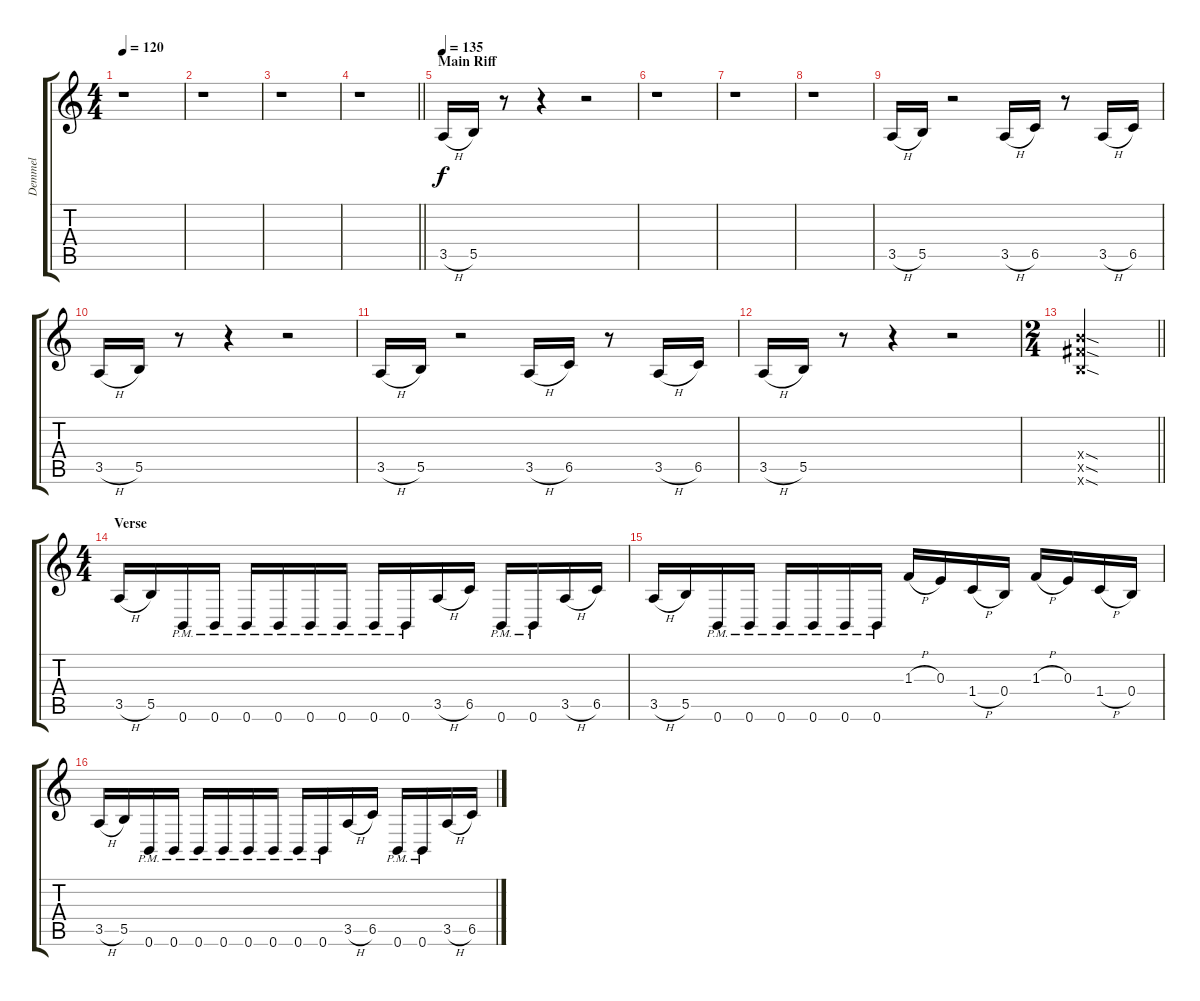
\track ("Demmel" "Demmel") {instrument distortionguitar}
\staff {score tabs}
\tuning (Db4 Ab3 E3 B2 Gb2 B1) {hide}
\ts (4 4)
\tempo 120
\clef g2
\ks c
r.1{dy f} |
r.1 |
r.1 |
\barLineRight lightlight
r.1 |
\section ("" "Main Riff")
\tempo 135
3.5{h}.16 5.5.16 r.8 r.4 r.2 |
r.1 |
r.1 |
r.1 |
3.5{h}.16 5.5.16 r.2 3.5{h}.16 6.5.16 r.8 3.5{h}.16 6.5.16 |
3.5{h}.16 5.5.16 r.8 r.4 r.2 |
3.5{h}.16 5.5.16 r.2 3.5{h}.16 6.5.16 r.8 3.5{h}.16 6.5.16 |
3.5{h}.16 5.5.16 r.8 r.4 r.2 |
\ts (2 4)
\barLineRight lightlight
(12.4{sod x} 12.5{sod x} 12.6{sod x}).2 |
\ts (4 4)
\section ("" "Verse")
3.5{h}.16 5.5.16 0.6{pm}.16 0.6{pm}.16 0.6{pm}.16 0.6{pm}.16 0.6{pm}.16 0.6{pm}.16 0.6{pm}.16 0.6{pm}.16 3.5{h}.16 6.5.16 0.6{pm}.16 0.6{pm}.16 3.5{h}.16 6.5.16 |
3.5{h}.16 5.5.16 0.6{pm}.16 0.6{pm}.16 0.6{pm}.16 0.6{pm}.16 0.6{pm}.16 0.6{pm}.16 1.3{h}.16 0.3.16 1.4{h}.16 0.4.16 1.3{h}.16 0.3.16 1.4{h}.16 0.4.16 |
3.5{h}.16 5.5.16 0.6{pm}.16 0.6{pm}.16 0.6{pm}.16 0.6{pm}.16 0.6{pm}.16 0.6{pm}.16 0.6{pm}.16 0.6{pm}.16 3.5{h}.16 6.5.16 0.6{pm}.16 0.6{pm}.16 3.5{h}.16 6.5.16
